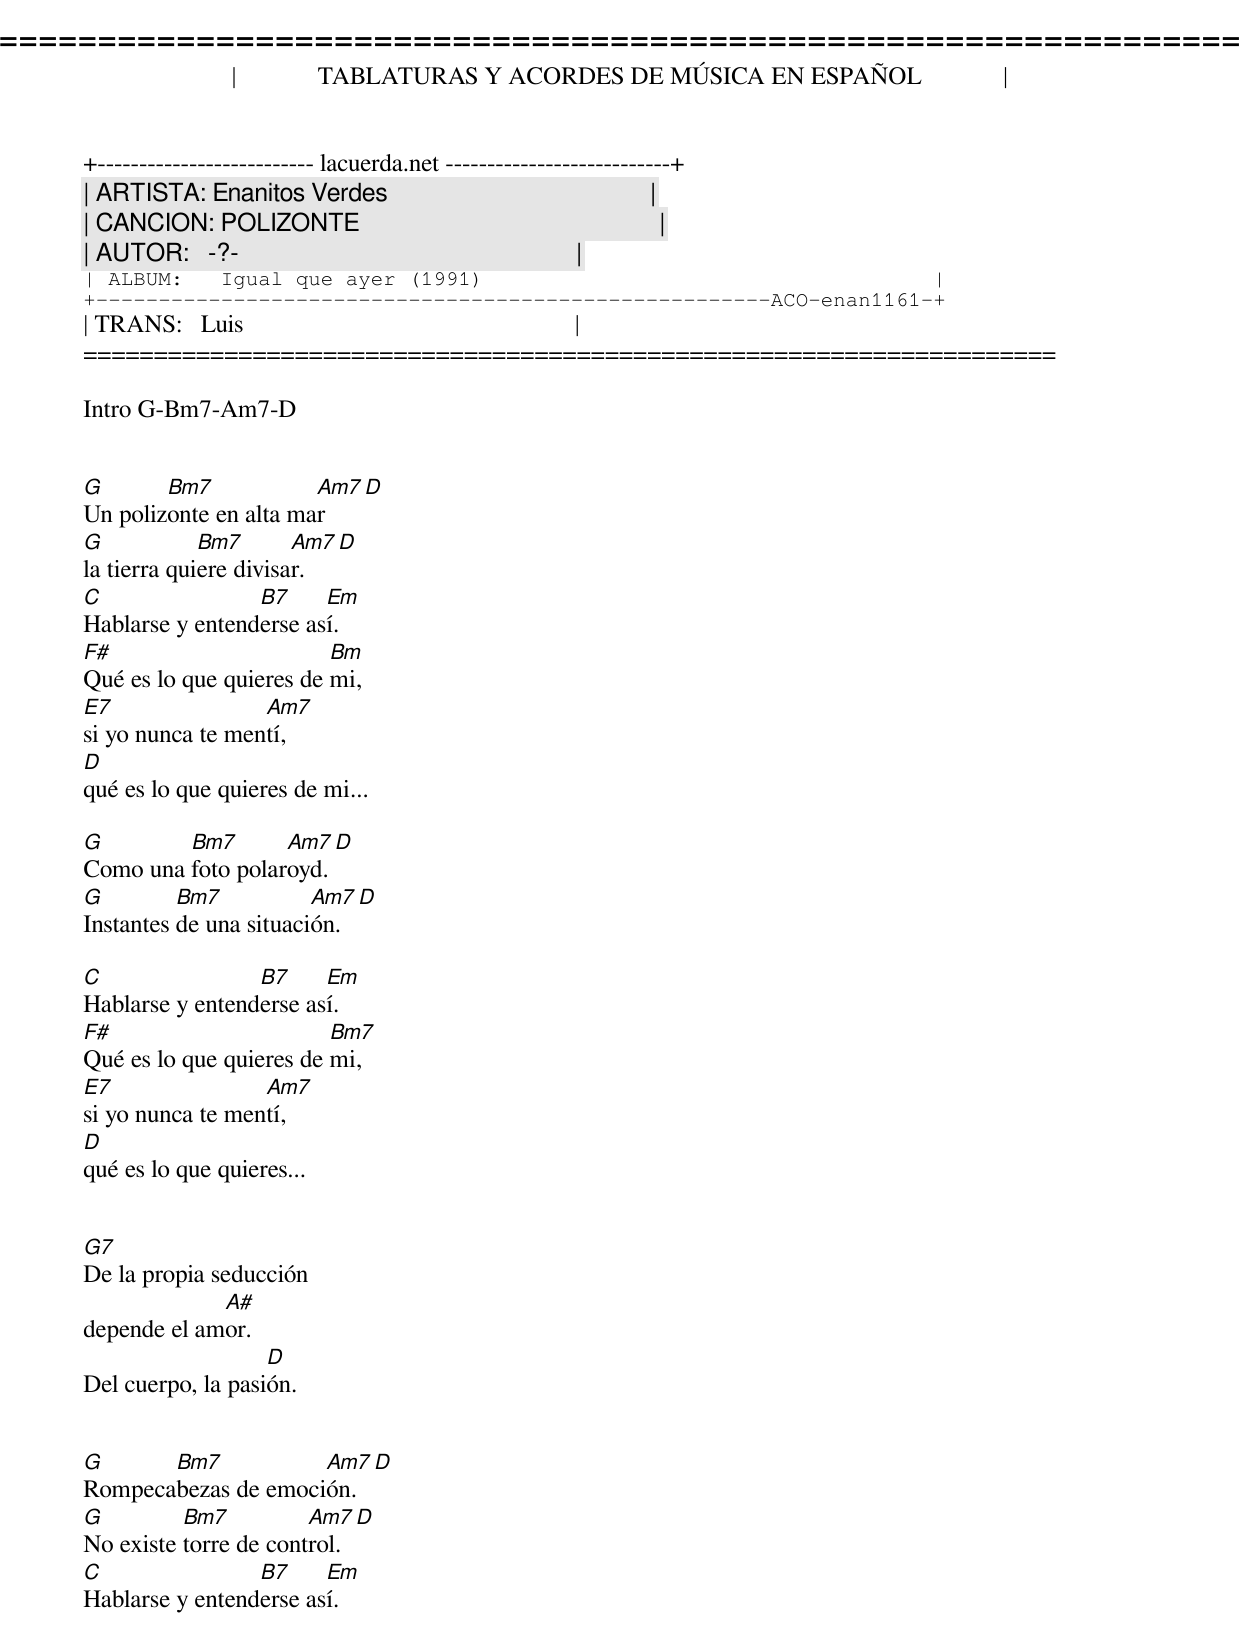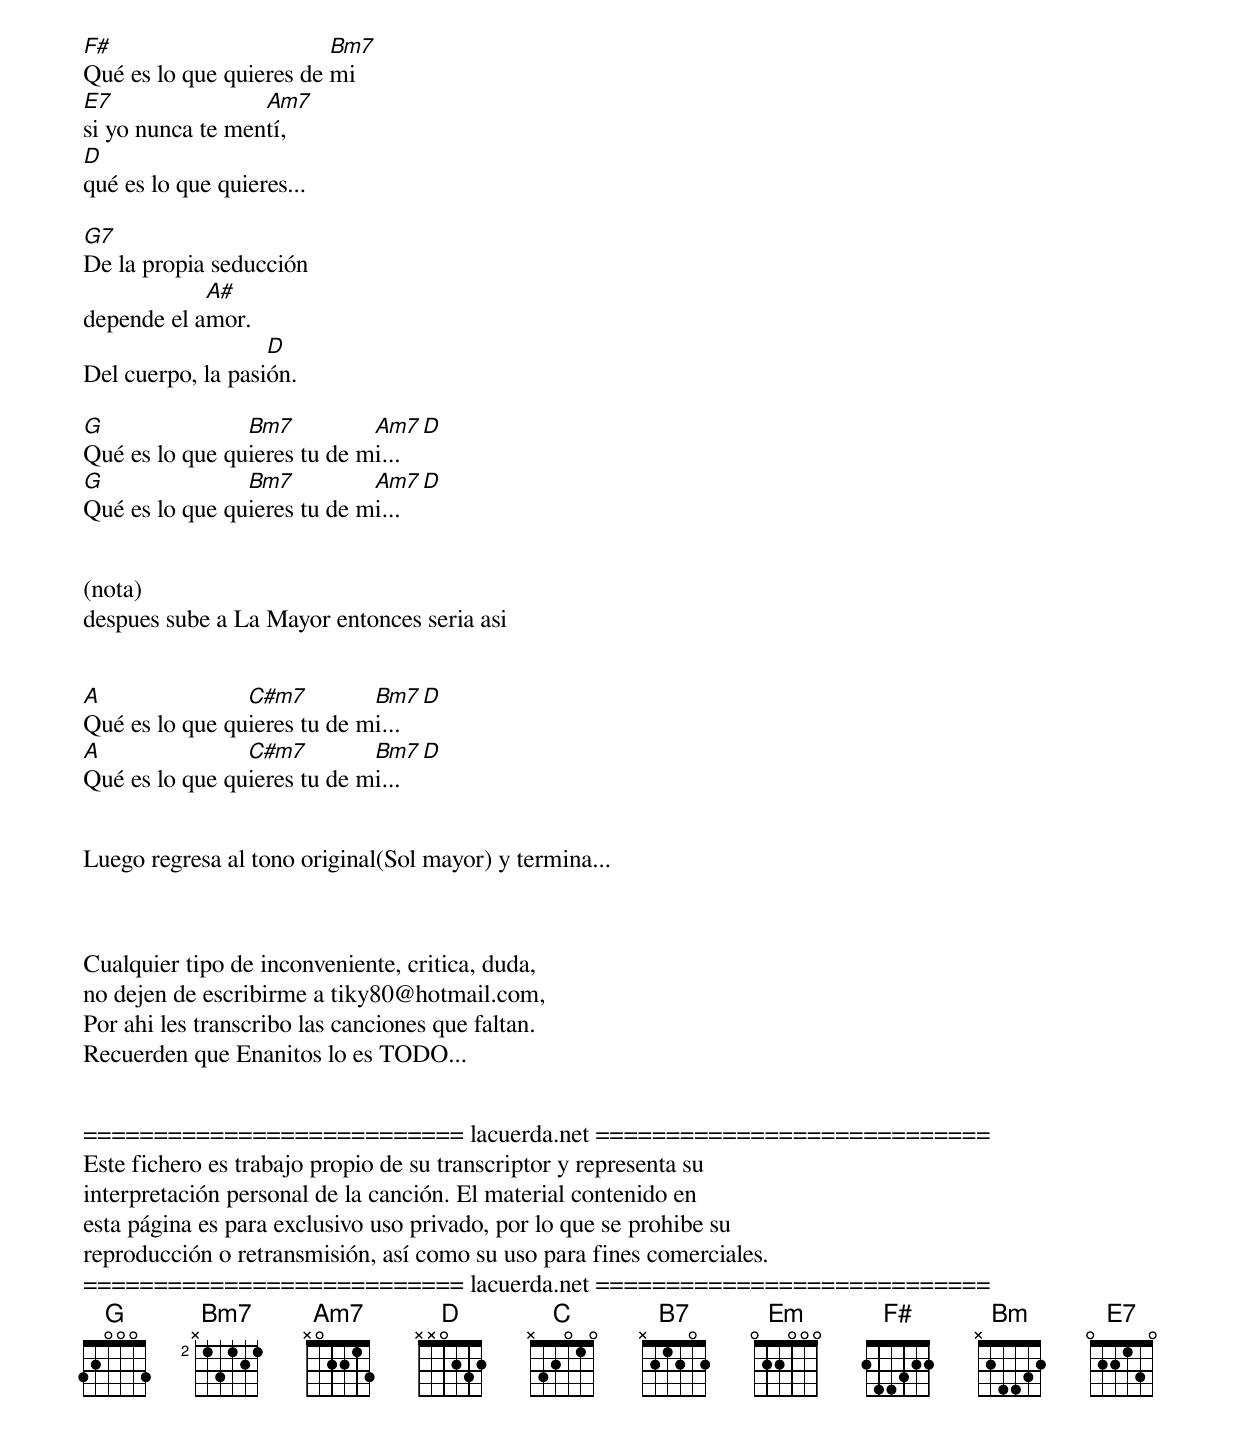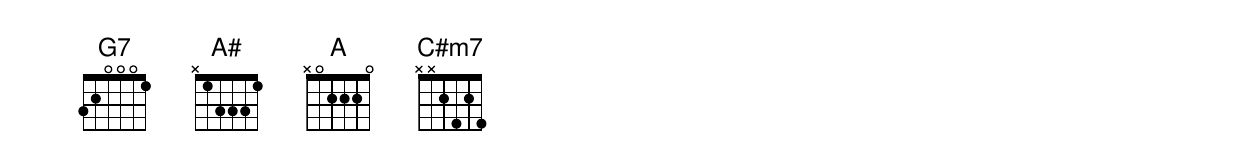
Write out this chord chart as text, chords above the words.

=====================================================================
|             TABLATURAS Y ACORDES DE MÚSICA EN ESPAÑOL             |
+-------------------------- lacuerda.net ---------------------------+
| ARTISTA: Enanitos Verdes                                          |
| CANCION: POLIZONTE                                                |
| AUTOR:   -?-                                                      |
| ALBUM:   Igual que ayer (1991)                                    |
+------------------------------------------------------ACO-enan1161-+
| TRANS:   Luis                                                     |
=====================================================================

Intro G-Bm7-Am7-D


G       Bm7            Am7    D
Un polizonte en alta mar
G            Bm7       Am7    D
la tierra quiere divisar.
C                B7     Em
Hablarse y entenderse así.
F#                       Bm
Qué es lo que quieres de mi,
E7                Am7
si yo nunca te mentí,
D
qué es lo que quieres de mi...

G        Bm7       Am7      D
Como una foto polaroyd.
G         Bm7           Am7  D
Instantes de una situación.

C                B7     Em
Hablarse y entenderse así.
F#                       Bm7
Qué es lo que quieres de mi,
E7                Am7
si yo nunca te mentí,
D
qué es lo que quieres...


G7
De la propia seducción
             A#
depende el amor.
                   D
Del cuerpo, la pasión.


G      Bm7           Am7      D
Rompecabezas de emoción.
G         Bm7          Am7    D
No existe torre de control.
C                B7     Em
Hablarse y entenderse así.
F#                       Bm7
Qué es lo que quieres de mi
E7                Am7
si yo nunca te mentí,
D
qué es lo que quieres...

G7
De la propia seducción
            A#
depende el amor.
                   D
Del cuerpo, la pasión.

G               Bm7          Am7      D
Qué es lo que quieres tu de mi...
G               Bm7          Am7      D
Qué es lo que quieres tu de mi...


(nota)
despues sube a La Mayor entonces seria asi


A               C#m7         Bm7      D
Qué es lo que quieres tu de mi...
A               C#m7         Bm7      D
Qué es lo que quieres tu de mi...


Luego regresa al tono original(Sol mayor) y termina...



Cualquier tipo de inconveniente, critica, duda,
no dejen de escribirme a tiky80@hotmail.com,
Por ahi les transcribo las canciones que faltan.
Recuerden que Enanitos lo es TODO...


=========================== lacuerda.net ============================
Este fichero es trabajo propio de su transcriptor y representa su
interpretación personal de la canción. El material contenido en
esta página es para exclusivo uso privado, por lo que se prohibe su
reproducción o retransmisión, así como su uso para fines comerciales.
=========================== lacuerda.net ============================
